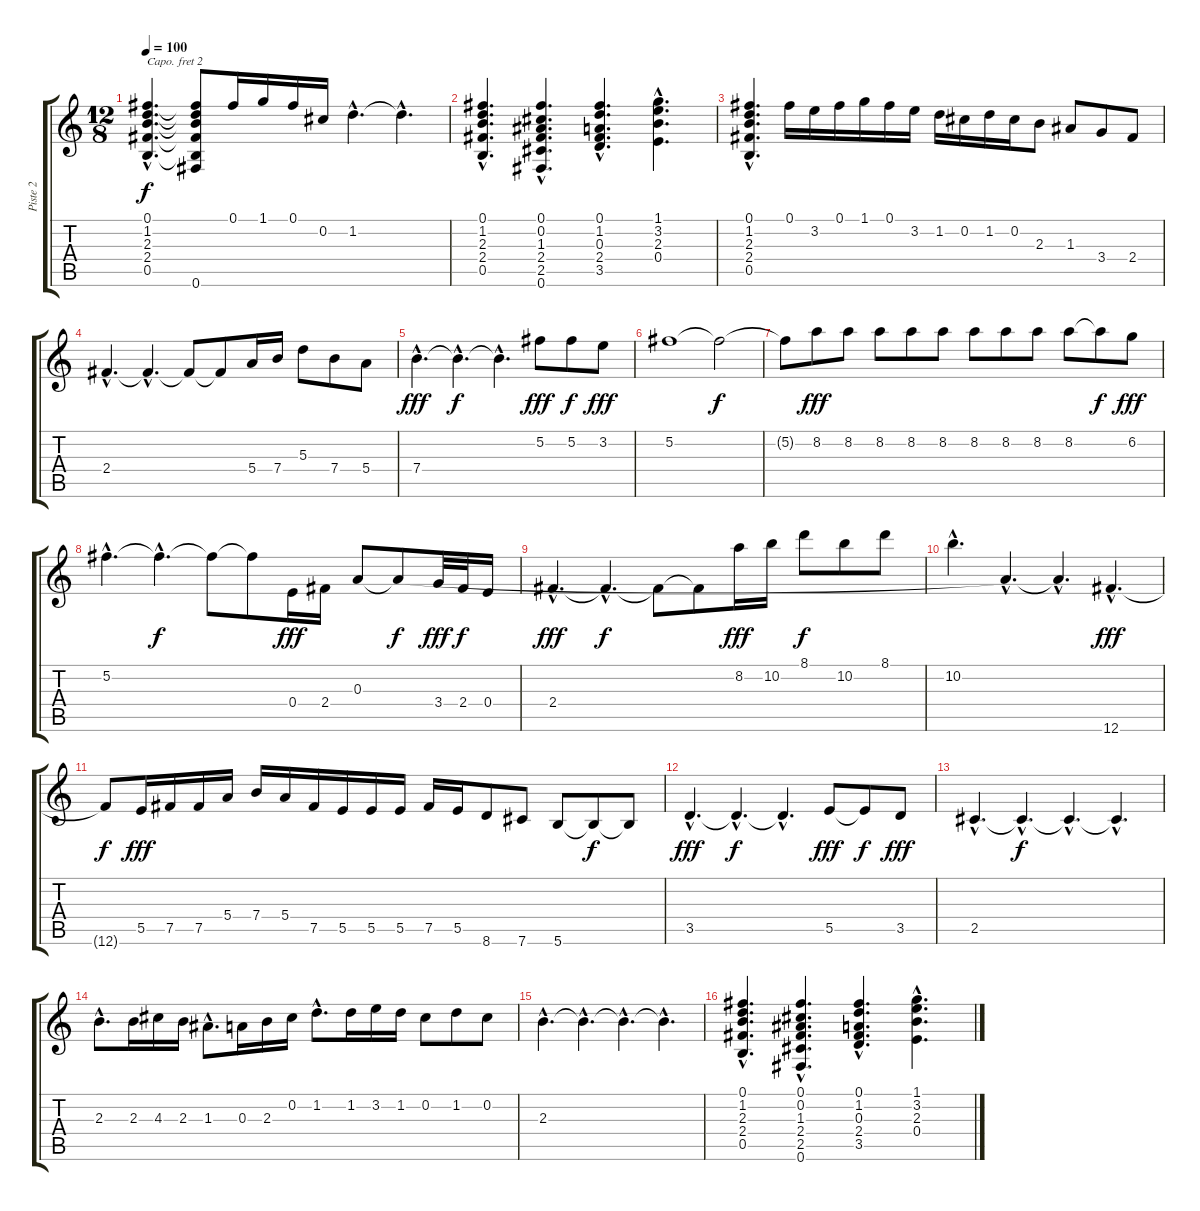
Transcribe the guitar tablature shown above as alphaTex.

\track ("Piste 2" "Piste 2") {instrument overdrivenguitar}
\staff {score tabs}
\capo 2
\tuning (E4 B3 G3 D3 A2 E2) {hide}
\ts (12 8)
\tempo 100
\clef g2
\ks c
(0.1{hac} 1.2{hac} 2.3{hac} 2.4{hac} 0.5{hac}).4{d dy f} (0.1{t} 1.2{t} 2.3{t} 2.4{t} 0.5{t} 0.6{t}).8 0.1.16 1.1.16 0.1.16 0.2.16 1.2{hac}.4{d} 1.2{hac t}.4{d} |
(0.1{hac} 1.2{hac} 2.3{hac} 2.4{hac} 0.5{hac}).4{d} (0.1{hac} 0.2{hac} 1.3{hac} 2.4{hac} 2.5{hac} 0.6{hac}).4{d} (0.1{hac} 1.2{hac} 0.3{hac} 2.4{hac} 3.5{hac}).4{d} (1.1{hac} 3.2{hac} 2.3{hac} 0.4{hac}).4{d} |
(0.1{hac} 1.2{hac} 2.3{hac} 2.4{hac} 0.5{hac}).4{d} 0.1.16 3.2.16 0.1.16 1.1.16 0.1.16 3.2.16 1.2.16 0.2.16 1.2.16 0.2.16 2.3.8 1.3.8 3.4.8 2.4.8 |
2.4{hac}.4{d} 2.4{hac t}.4{d} 2.4{t}.8 2.4{t}.8 5.4.16 7.4.16 5.3.8 7.4.8 5.4.8 |
7.4{hac}.4{d dy fff} 7.4{hac t}.4{d dy f} 7.4{hac t}.4{d} 5.2.8{dy fff} 5.2.8{dy f} 3.2.8{dy fff} |
5.2.1 5.2{t}.2{dy f} |
5.2{t}.8 8.2.8{dy fff} 8.2.8 8.2.8 8.2.8 8.2.8 8.2.8 8.2.8 8.2.8 8.2.8 8.2{t}.8{dy f} 6.2.8{dy fff} |
5.2{hac}.4{d} 5.2{hac t}.4{d dy f} 5.2{t}.8 5.2{t}.8 0.4.16{dy fff} 2.4.16 0.3.8 0.3{t}.8{dy f} 3.4.32{dy fff} 2.4.32{dy f} 0.4.16 |
2.4{hac}.4{d dy fff} 2.4{hac t}.4{d dy f} 2.4{t}.8 2.4{t}.8 8.2.16{dy fff} 10.2.16 8.1.8{dy f} 10.2.8 8.1.8 |
10.2{hac}.4{d} 0.3{hac t}.4{d} 0.3{hac t}.4{d} 12.6{hac}.4{d dy fff} |
12.6{t}.8{dy f} 5.5.16{dy fff} 7.5.16 7.5.16 5.4.16 7.4.16 5.4.16 7.5.16 5.5.16 5.5.16 5.5.16 7.5.16 5.5.16 8.6.8 7.6.8 5.6.8 5.6{t}.8{dy f} 5.6{t}.8 |
3.5{hac}.4{d dy fff} 3.5{hac t}.4{d dy f} 3.5{hac t}.4{d} 5.5.8{dy fff} 5.5{t}.8{dy f} 3.5.8{dy fff} |
2.5{hac}.4{d} 2.5{hac t}.4{d dy f} 2.5{hac t}.4{d} 2.5{hac t}.4{d} |
2.3{hac}.8{d} 2.3.16 4.3.16 2.3.16 1.3{hac}.8{d} 0.3.16 2.3.16 0.2.16 1.2{hac}.8{d} 1.2.16 3.2.16 1.2.16 0.2.8 1.2.8 0.2.8 |
2.3{hac}.4{d} 2.3{hac t}.4{d} 2.3{hac t}.4{d} 2.3{hac t}.4{d} |
(0.1{hac} 1.2{hac} 2.3{hac} 2.4{hac} 0.5{hac}).4{d} (0.1{hac} 0.2{hac} 1.3{hac} 2.4{hac} 2.5{hac} 0.6{hac}).4{d} (0.1{hac} 1.2{hac} 0.3{hac} 2.4{hac} 3.5{hac}).4{d} (1.1{hac} 3.2{hac} 2.3{hac} 0.4{hac}).4{d}
